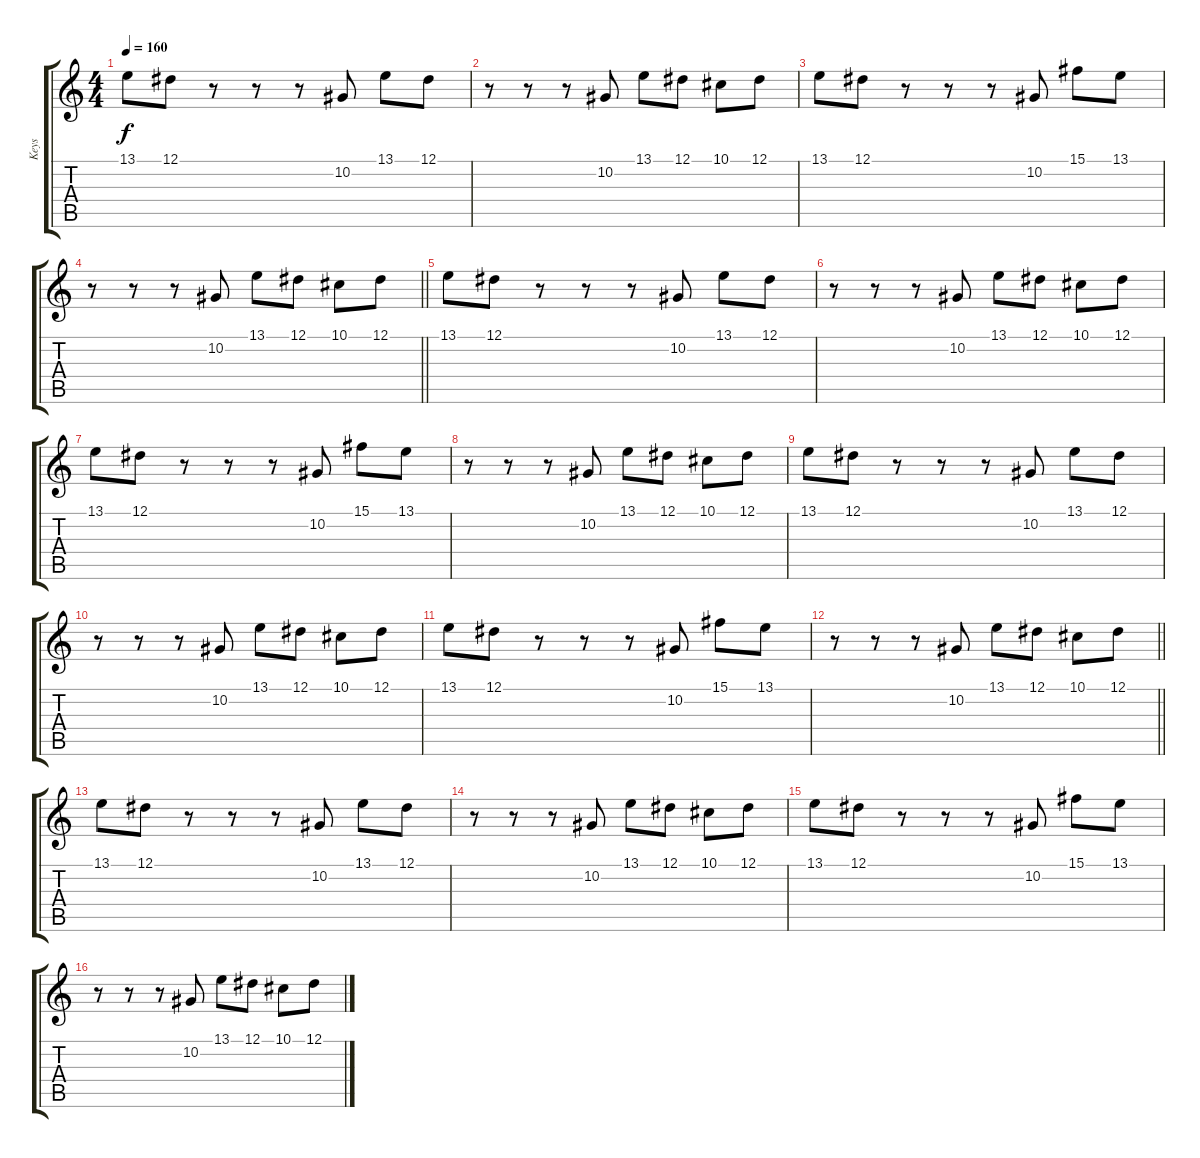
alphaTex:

\track ("Keys" "Keys") {instrument lead1square}
\staff {score tabs}
\tuning (Eb4 Bb3 Gb3 Db3 Ab2 Db2) {hide}
\ts (4 4)
\tempo 160
\clef g2
\ks c
13.1.8{dy f} 12.1.8 r.8 r.8 r.8 10.2.8 13.1.8 12.1.8 |
r.8 r.8 r.8 10.2.8 13.1.8 12.1.8 10.1.8 12.1.8 |
13.1.8 12.1.8 r.8 r.8 r.8 10.2.8 15.1.8 13.1.8 |
\barLineRight lightlight
r.8 r.8 r.8 10.2.8 13.1.8 12.1.8 10.1.8 12.1.8 |
13.1.8 12.1.8 r.8 r.8 r.8 10.2.8 13.1.8 12.1.8 |
r.8 r.8 r.8 10.2.8 13.1.8 12.1.8 10.1.8 12.1.8 |
13.1.8 12.1.8 r.8 r.8 r.8 10.2.8 15.1.8 13.1.8 |
r.8 r.8 r.8 10.2.8 13.1.8 12.1.8 10.1.8 12.1.8 |
13.1.8 12.1.8 r.8 r.8 r.8 10.2.8 13.1.8 12.1.8 |
r.8 r.8 r.8 10.2.8 13.1.8 12.1.8 10.1.8 12.1.8 |
13.1.8 12.1.8 r.8 r.8 r.8 10.2.8 15.1.8 13.1.8 |
\barLineRight lightlight
r.8 r.8 r.8 10.2.8 13.1.8 12.1.8 10.1.8 12.1.8 |
13.1.8 12.1.8 r.8 r.8 r.8 10.2.8 13.1.8 12.1.8 |
r.8 r.8 r.8 10.2.8 13.1.8 12.1.8 10.1.8 12.1.8 |
13.1.8 12.1.8 r.8 r.8 r.8 10.2.8 15.1.8 13.1.8 |
r.8 r.8 r.8 10.2.8 13.1.8 12.1.8 10.1.8 12.1.8
